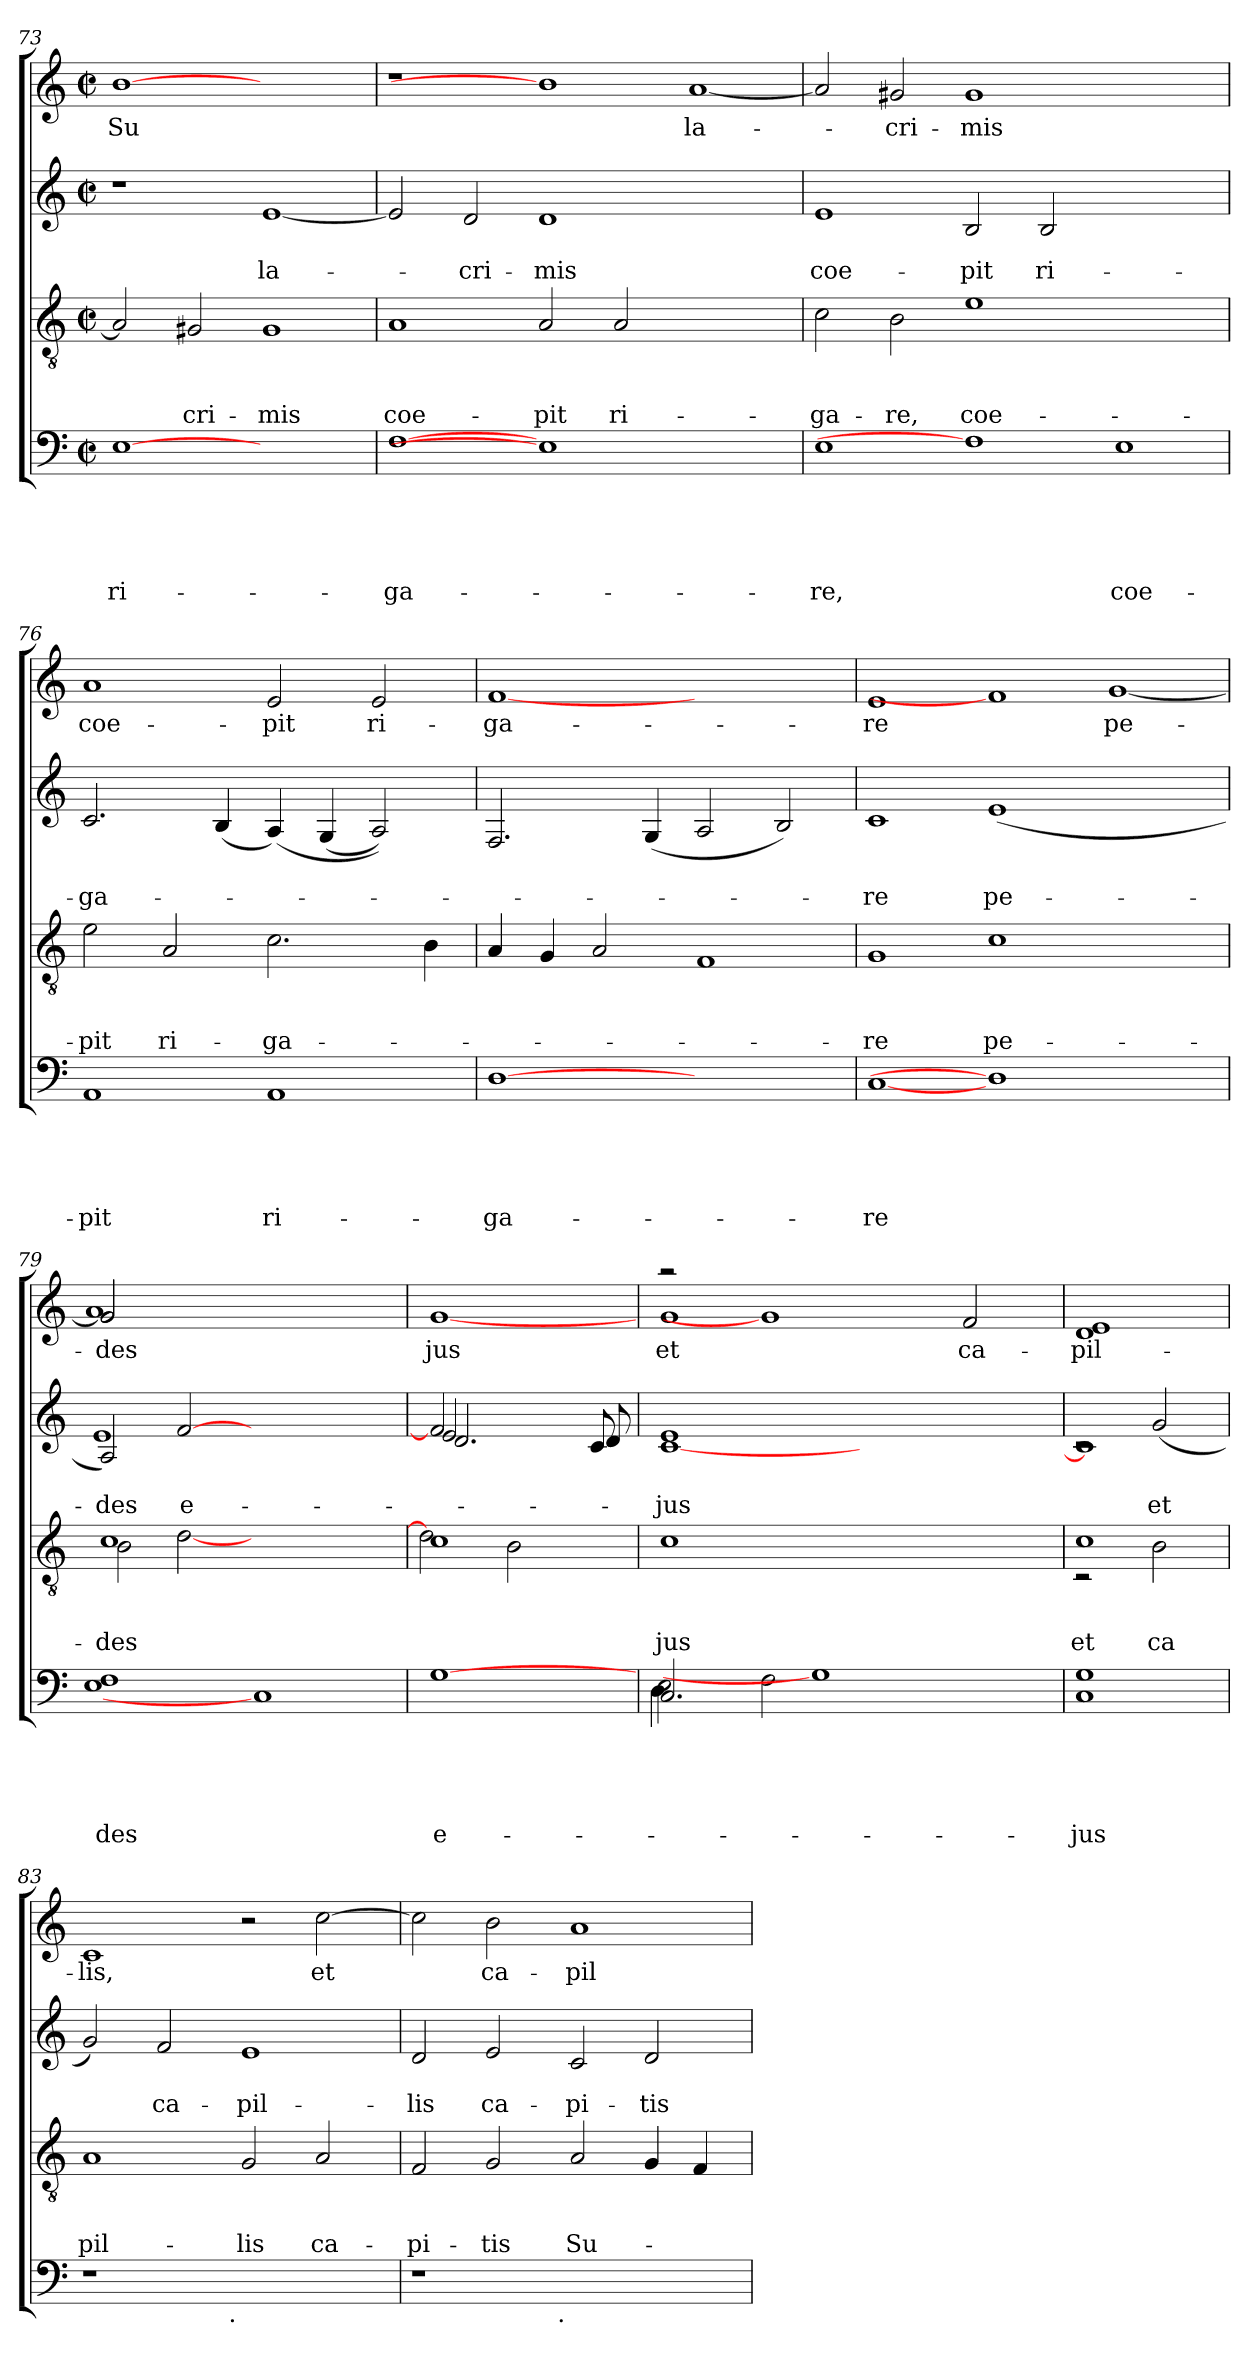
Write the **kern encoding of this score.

**kern	**text	**text	**text	**text	**text	**kern	**text	**text	**text	**kern	**text	**text	**kern	**text
*part4	*part4	*part4	*part4	*part4	*part4	*part3	*part3	*part3	*part3	*part2	*part2	*part2	*part1	*part1
*staff4	*staff4	*staff4	*staff4	*staff4	*staff4	*staff3	*staff3	*staff3	*staff3	*staff2	*staff2	*staff2	*staff1	*staff1
*clefF4	*	*	*	*	*	*clefGv2	*	*	*	*clefG2	*	*	*clefG2	*
*k[]	*	*	*	*	*	*k[]	*	*	*	*k[]	*	*	*k[]	*
*C:	*	*	*	*	*	*C:	*	*	*	*C:	*	*	*C:	*
*M2/2	*	*	*	*	*	*M2/2	*	*	*	*M2/2	*	*	*M2/2	*
*met(c|)	*	*	*	*	*	*met(c|)	*	*	*	*met(c|)	*	*	*met(c|)	*
=73	=73	=73	=73	=73	=73	=73	=73	=73	=73	=73	=73	=73	=73	=73
!	!	!	!	!	!LO:LY:b:rj	!	!	!	!	!	!	!	!	!LO:LY:b
[1E	.	.	.	.	ri-	2A/]	.	.	.	1r	.	.	[1b	-Su
!	!	!	!	!	!	!	!	!	!LO:LY:b	!	!	!	!	!
.	.	.	.	.	.	2G#X/	.	.	-cri-	.	.	.	.	.
!	!	!	!	!	!	!	!	!	!LO:LY:b:rj	!	!	!LO:LY:b	!	!
1ryy	.	.	.	.	.	1G#	.	.	-mis	[<1e	.	la-	1ryy	.
!!LO:LB:g=z
=74	=74	=74	=74	=74	=74	=74	=74	=74	=74	=74	=74	=74	=74	=74
!	!	!	!	!	!LO:LY:b	!	!	!	!LO:LY:b	!	!	!	!	!
[1F	.	.	.	.	-ga-	1A	.	.	coe-	2e/]	.	.	1r	.
!	!	!	!	!	!	!	!	!	!	!	!	!LO:LY:b	!	!
.	.	.	.	.	.	.	.	.	.	2d/	.	-cri-	.	.
!	!	!	!	!	!	!	!	!	!LO:LY:b	!	!	!LO:LY:b:rj	!	!
1E]	.	.	.	.	.	2A/	.	.	-pit	1d	.	-mis	1b]	.
!	!	!	!	!	!	!	!	!	!LO:LY:b	!	!	!	!	!
.	.	.	.	.	.	2A/	.	.	ri-	.	.	.	.	.
!	!	!	!	!	!	!	!	!	!	!	!	!	!	!LO:LY:b
1ryy	.	.	.	.	.	1ryy	.	.	.	1ryy	.	.	[<1a	la-
=75	=75	=75	=75	=75	=75	=75	=75	=75	=75	=75	=75	=75	=75	=75
!	!	!	!	!	!LO:LY:b	!	!	!	!LO:LY:b	!	!	!LO:LY:b	!	!
1E	.	.	.	.	-re,	2c\	.	.	-ga-	1e	.	coe-	2a/]	.
!	!	!	!	!	!	!	!	!	!LO:LY:b	!	!	!	!	!LO:LY:b
.	.	.	.	.	.	2B\	.	.	-re,	.	.	.	2g#X/	-cri-
!	!	!	!	!	!	!	!	!	!LO:LY:b	!	!	!LO:LY:b	!	!LO:LY:b:rj
1F]	.	.	.	.	.	1e	.	.	coe-	2B/	.	-pit	1g#	-mis
!	!	!	!	!	!	!	!	!	!	!	!	!LO:LY:b	!	!
.	.	.	.	.	.	.	.	.	.	2B/	.	ri-	.	.
!	!	!	!	!	!LO:LY:b	!	!	!	!	!	!	!	!	!
1E	.	.	.	.	coe-	1ryy	.	.	.	1ryy	.	.	1ryy	.
=76	=76	=76	=76	=76	=76	=76	=76	=76	=76	=76	=76	=76	=76	=76
!	!	!	!	!	!LO:LY:b	!	!	!	!LO:LY:b	!	!	!LO:LY:b	!	!LO:LY:b
1AA	.	.	.	.	-pit	2e\	.	.	-pit	2.c/	.	-ga-	1a	coe-
!	!	!	!	!	!	!	!	!	!LO:LY:b	!	!	!	!	!
.	.	.	.	.	.	2A/	.	.	ri-	.	.	.	.	.
.	.	.	.	.	.	.	.	.	.	(4B/	.	.	.	.
!	!	!	!	!	!LO:LY:b	!	!	!	!LO:LY:b	!	!	!	!	!LO:LY:b
1AA	.	.	.	.	ri-	2.c\	.	.	-ga-	(4A/)	.	.	2e/	-pit
.	.	.	.	.	.	.	.	.	.	(4G/	.	.	.	.
!	!	!	!	!	!	!	!	!	!	!	!	!	!	!LO:LY:b
.	.	.	.	.	.	.	.	.	.	2A/))	.	.	2e/	ri-
.	.	.	.	.	.	4B\	.	.	.	.	.	.	.	.
=77	=77	=77	=77	=77	=77	=77	=77	=77	=77	=77	=77	=77	=77	=77
!	!	!	!	!	!LO:LY:b	!	!	!	!	!	!	!	!	!LO:LY:b
[1D	.	.	.	.	-ga-	4A/	.	.	.	2.F/	.	.	[1f	-ga-
.	.	.	.	.	.	4G/	.	.	.	.	.	.	.	.
.	.	.	.	.	.	2A/	.	.	.	.	.	.	.	.
.	.	.	.	.	.	.	.	.	.	(4G/	.	.	.	.
1ryy	.	.	.	.	.	1F	.	.	.	2A/	.	.	1ryy	.
.	.	.	.	.	.	.	.	.	.	2B/)	.	.	.	.
=78	=78	=78	=78	=78	=78	=78	=78	=78	=78	=78	=78	=78	=78	=78
!	!	!	!	!	!LO:LY:b	!	!	!	!LO:LY:b	!	!	!LO:LY:b	!	!LO:LY:b
[1C	.	.	.	.	-re	1G	.	.	-re	1c	.	-re	1e	-re
!	!	!	!	!	!	!	!	!	!LO:LY:b	!	!	!LO:LY:b	!	!
1D]	.	.	.	.	.	1c	.	.	pe-	(<1e	.	pe-	1f]	.
!	!	!	!	!	!	!	!	!	!	!	!	!	!	!LO:LY:b
1ryy	.	.	.	.	.	1ryy	.	.	.	1ryy	.	.	[<1g	pe-
=79	=79	=79	=79	=79	=79	=79	=79	=79	=79	=79	=79	=79	=79	=79
!	!	!	!	!	!LO:LY:b	!	!	!	!LO:LY:b:rj	!	!	!	!	!
*	*	*	*	*	*	*^	*	*	*	*	*	*	*	*
!	!	!	!	!	!	!	!	!	!	!LO:LY:b	!	!	!LO:LY:b	!	!LO:LY:b
*	*	*	*	*	*	*	*	*	*	*	*^	*	*	*^	*
*	*	*	*	*	*	*	*	*	*	*	*	*	*	*	*	*^	*
!	!	!	!	!	!	!	!	!	!	!	!	!	!	!	!	!	!	!LO:LY:b
1E 1F	.	.	.	.	-des	1c	2B\	.	.	-des	2A/	1e)	.	-des	2g/]	1a	2g/	-des
!	!	!	!	!	!	!	!	!	!	!	!	!	!	!LO:LY:b	!	!	!	!
.	.	.	.	.	.	.	[>2d\	.	.	.	[<2f/	.	.	e-	1ryy	.	1ryy	.
1C]	.	.	.	.	.	1ryy	1ryy	.	.	.	1ryy	1ryy	.	.	.	1ryy	.	.
.	.	.	.	.	.	.	.	.	.	.	.	.	.	.	2ryy	.	2ryy	.
*	*	*	*	*	*	*	*	*	*	*	*v	*v	*	*	*	*	*	*
=80	=80	=80	=80	=80	=80	=80	=80	=80	=80	=80	=80	=80	=80	=80	=80	=80	=80
!	!	!	!	!	!LO:LY:b:rj	!	!	!	!	!	!	!	!	!	!	!	!LO:LY:b
*	*	*	*	*	*	*	*	*	*	*	*^	*	*	*	*	*	*
*	*	*	*	*	*	*	*	*	*	*	*	*^	*	*	*	*	*	*
*	*	*	*	*	*	*	*	*	*	*	*	*	*^	*	*	*v	*v	*v	*
[1G	.	.	.	.	e-	1c	2d\]	.	.	.	2f/]	2e/	2.d/	2..ryy	.	.	[1g	jus
.	.	.	.	.	.	.	2B\	.	.	.	2ryy	2ryy	.	.	.	.	.	.
.	.	.	.	.	.	.	.	.	.	.	.	.	8ryy	.	.	.	.	.
.	.	.	.	.	.	.	.	.	.	.	.	.	8c/	8d/	.	.	.	.
*	*	*	*	*	*	*v	*v	*	*	*	*	*	*	*	*	*	*	*
!!LO:PB:g=z
=81	=81	=81	=81	=81	=81	=81	=81	=81	=81	=81	=81	=81	=81	=81	=81	=81	=81
*^	*	*	*	*	*	*	*	*	*	*	*	*	*	*	*	*	*
*	*^	*	*	*	*	*	*	*	*	*	*	*	*	*	*	*	*	*
!	!	!	!	!	!	!	!	!	!	!	!LO:LY:b	!	!	!	!	!	!LO:LY:b	!	!LO:LY:b
*	*	*	*	*	*	*	*	*	*	*	*	*v	*v	*v	*v	*	*	*^	*
2.C/	4D\	2E\	.	.	.	.	.	1c	.	.	jus	[<1c 1e	.	-jus	2raa	1g	-et
.	4ryy	.	.	.	.	.	.	.	.	.	.	.	.	.	.	.	.
.	1.ryy	2F\	.	.	.	.	.	.	.	.	.	.	.	.	1g]	.	.
1G]	.	.	.	.	.	.	.	.	.	.	.	.	.	.	.	.	.
.	.	4ryy	.	.	.	.	.	1ryy	.	.	.	1ryy	.	.	.	1ryy	.
.	.	2.ryy	.	.	.	.	.	.	.	.	.	.	.	.	.	.	.
!	!	!	!	!	!	!	!	!	!	!	!	!	!	!	!	!	!LO:LY:b
.	.	.	.	.	.	.	.	.	.	.	.	.	.	.	2f/	.	ca-
4ryy	.	.	.	.	.	.	.	.	.	.	.	.	.	.	.	.	.
*v	*v	*v	*	*	*	*	*	*	*	*	*	*	*	*	*v	*v	*
=82	=82	=82	=82	=82	=82	=82	=82	=82	=82	=82	=82	=82	=82	=82
!	!	!	!	!	!LO:LY:b	!	!	!	!LO:LY:b	!	!	!	!	!LO:LY:b
*	*	*	*	*	*	*^	*	*	*	*^	*	*	*	*
1C 1G	.	.	.	.	-jus	1c	2rC	.	.	et	1c]	2rc	.	.	1d 1e	pil-
!	!	!	!	!	!	!	!	!	!	!LO:LY:b	!	!	!	!LO:LY:b	!	!
.	.	.	.	.	.	.	2B\	.	.	ca-	.	(<2g/	.	et	.	.
=83	=83	=83	=83	=83	=83	=83	=83	=83	=83	=83	=83	=83	=83	=83	=83	=83
!	!	!	!	!	!	!	!	!	!	!LO:LY:b	!	!	!	!	!	!LO:LY:b
*	*	*	*	*	*	*v	*v	*	*	*	*	*	*	*	*	*
*^	*	*	*	*	*	*	*	*	*	*v	*v	*	*	*	*
1r	2ryy	.	.	.	.	.	1A	.	.	-pil-	2g/)	.	.	1c	-lis,
!	!	!	!	!	!	!	!	!	!	!	!	!	!LO:LY:b	!	!
.	4...ryy	.	.	.	.	.	.	.	.	.	2f/	.	ca-	.	.
!	!LO:TX:b:t=.	!	!	!	!	!	!	!	!	!	!	!	!	!	!
.	1ryy	.	.	.	.	.	.	.	.	.	.	.	.	.	.
!	!	!	!	!	!	!	!	!	!	!LO:LY:b	!	!	!LO:LY:b:rj	!	!
1ryy	.	.	.	.	.	.	2G/	.	.	-lis	1e	.	-pil-	2r	.
!	!	!	!	!	!	!	!	!	!	!LO:LY:b	!	!	!	!	!LO:LY:b
.	.	.	.	.	.	.	2A/	.	.	ca-	.	.	.	[>2cc\	et
.	32ryy	.	.	.	.	.	.	.	.	.	.	.	.	.	.
=84	=84	=84	=84	=84	=84	=84	=84	=84	=84	=84	=84	=84	=84	=84	=84
!	!	!	!	!	!	!	!	!	!	!LO:LY:b	!	!	!LO:LY:b	!	!
1r	2ryy	.	.	.	.	.	2F/	.	.	-pi-	2d/	.	-lis	2cc\]	.
!	!	!	!	!	!	!	!	!	!	!LO:LY:b:rj	!	!	!LO:LY:b	!	!LO:LY:b
.	4...ryy	.	.	.	.	.	2G/	.	.	-tis	2e/	.	ca-	2b\	ca-
!	!LO:TX:b:t=.	!	!	!	!	!	!	!	!	!	!	!	!	!	!
.	1ryy	.	.	.	.	.	.	.	.	.	.	.	.	.	.
!	!	!	!	!	!	!	!	!	!	!LO:LY:b	!	!	!LO:LY:b	!	!LO:LY:b:rj
1ryy	.	.	.	.	.	.	2A/	.	.	Su-	2c/	.	-pi-	1a	-pil-
!	!	!	!	!	!	!	!	!	!	!	!	!	!LO:LY:b:rj	!	!
.	.	.	.	.	.	.	4G/	.	.	.	2d/	.	-tis	.	.
.	.	.	.	.	.	.	4F/	.	.	.	.	.	.	.	.
.	32ryy	.	.	.	.	.	.	.	.	.	.	.	.	.	.
*v	*v	*	*	*	*	*	*	*	*	*	*	*	*	*	*
=	=	=	=	=	=	=	=	=	=	=	=	=	=	=
*-	*-	*-	*-	*-	*-	*-	*-	*-	*-	*-	*-	*-	*-	*-
